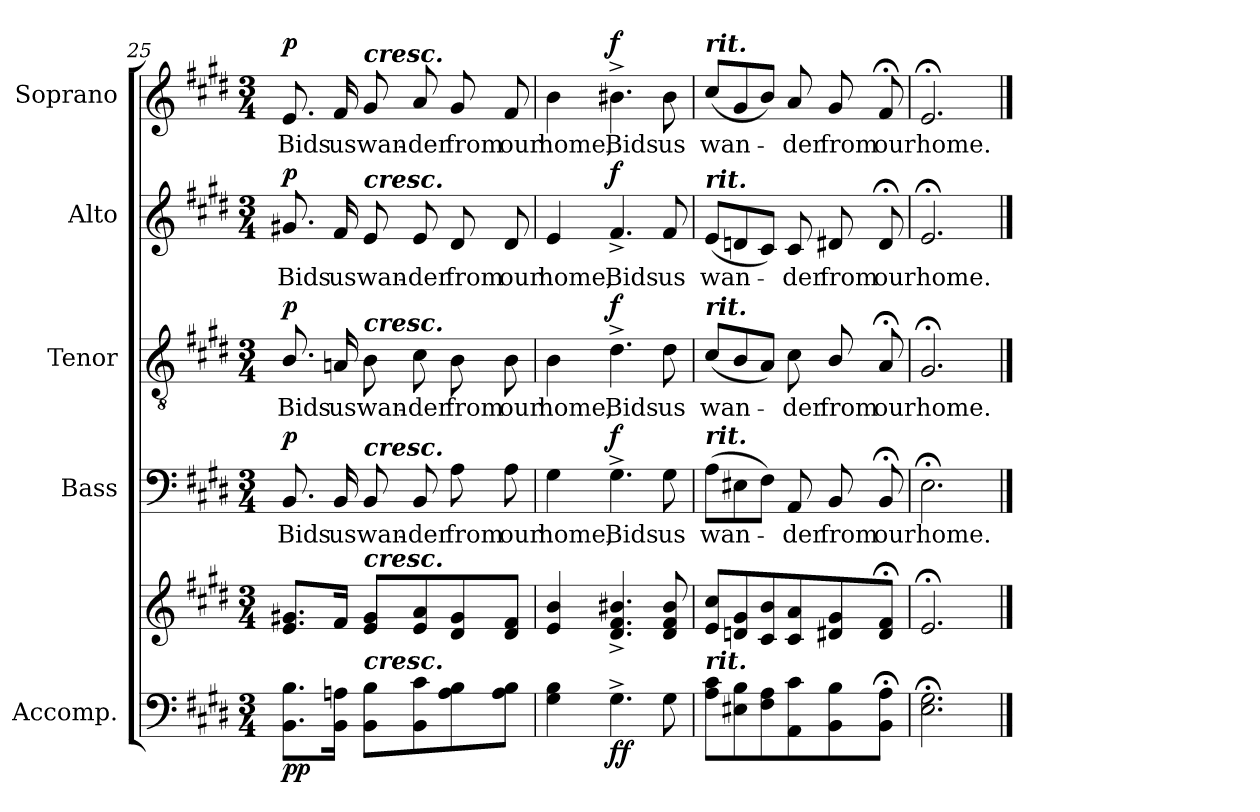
**kern	**kern	**dynam	**kern	**text	**dynam	**kern	**text	**dynam	**kern	**text	**dynam	**kern	**text	**dynam
*part5	*part5	*part5	*part4	*part4	*part4	*part3	*part3	*part3	*part2	*part2	*part2	*part1	*part1	*part1
*staff6	*staff5	*staff5/6	*staff4	*staff4	*staff4	*staff3	*staff3	*staff3	*staff2	*staff2	*staff2	*staff1	*staff1	*staff1
*I"Accomp.	*	*	*I"Bass	*	*	*I"Tenor	*	*	*I"Alto	*	*	*I"Soprano	*	*
*	*	*	*I'B	*	*	*I'T	*	*	*I'A	*	*	*I'S	*	*
!!LO:LB:g=z
*clefF4	*clefG2	*	*clefF4	*	*	*clefGv2	*	*	*clefG2	*	*	*clefG2	*	*
*k[f#c#g#d#]	*k[f#c#g#d#]	*	*k[f#c#g#d#]	*	*	*k[f#c#g#d#]	*	*	*k[f#c#g#d#]	*	*	*k[f#c#g#d#]	*	*
*E:	*E:	*	*E:	*	*	*E:	*	*	*E:	*	*	*E:	*	*
*M3/4	*M3/4	*	*M3/4	*	*	*M3/4	*	*	*M3/4	*	*	*M3/4	*	*
=25	=25	=25	=25	=25	=25	=25	=25	=25	=25	=25	=25	=25	=25	=25
!	!	!LO:DY:b=2	!	!LO:LY:b	!	!	!LO:LY:b	!	!	!LO:LY:b	!	!	!LO:LY:b	!
!	!	!LO:DY:n=1:b	!	!	!LO:DY:b	!	!	!LO:DY:b	!	!	!LO:DY:b	!	!	!LO:DY:b
8.BB 8.BL	8.e 8.g#XL	p p	8.BB	Bids	p	8.B/	Bids	p	8.g#X	Bids	p	8.e	Bids	p
!	!	!	!	!LO:LY:b	!	!	!LO:LY:b	!	!	!LO:LY:b	!	!	!LO:LY:b	!
16BB 16AnJ	16f#J	.	16BB	us	.	16An	us	.	16f#	us	.	16f#	us	.
!	!	!	!	!	!	!	!	!	!	!	!	!LO:TX:a:Bi:t=cresc.	!	!
!	!	!	!	!	!	!	!	!	!LO:TX:a:Bi:t=cresc.	!	!	!	!	!
!	!	!	!	!	!	!LO:TX:a:Bi:t=cresc.	!	!	!	!	!	!	!	!
!	!	!	!LO:TX:a:Bi:t=cresc.	!	!	!	!	!	!	!	!	!	!	!
!	!LO:TX:a:Bi:t=cresc.	!	!	!	!	!	!	!	!	!	!	!	!	!
!LO:TX:a:Bi:t=cresc.	!	!	!	!	!	!	!	!	!	!	!	!	!	!
!	!	!	!	!LO:LY:b	!	!	!LO:LY:b	!	!	!LO:LY:b	!	!	!LO:LY:b	!
8BB 8BL	8e 8g#L	.	8BB	wan-	.	8B	wan-	.	8e	wan-	.	8g#	wan-	.
!	!	!	!	!LO:LY:b	!	!	!LO:LY:b	!	!	!LO:LY:b	!	!	!LO:LY:b	!
8BB 8c#	8e 8a	.	8BB	-der	.	8c#	-der	.	8e	-der	.	8a	-der	.
!	!	!	!	!LO:LY:b	!	!	!LO:LY:b	!	!	!LO:LY:b	!	!	!LO:LY:b	!
8A 8B	8d# 8g#	.	8A	from	.	8B	from	.	8d#	from	.	8g#	from	.
!	!	!	!	!LO:LY:b	!	!	!LO:LY:b	!	!	!LO:LY:b	!	!	!LO:LY:b	!
8A 8BJ	8d# 8f#J	.	8A	our	.	8B	our	.	8d#	our	.	8f#	our	.
=26	=26	=26	=26	=26	=26	=26	=26	=26	=26	=26	=26	=26	=26	=26
!	!	!	!	!LO:LY:b	!	!	!LO:LY:b	!	!	!LO:LY:b	!	!	!LO:LY:b	!
4G# 4B	4e 4b	.	4G#	home,	.	4B	home,	.	4e	home,	.	4b	home,	.
!	!	!LO:DY:b=2	!	!LO:LY:b	!	!	!LO:LY:b	!	!	!LO:LY:b	!	!	!LO:LY:b	!
!	!	!LO:DY:n=1:b	!	!	!LO:DY:b	!	!	!LO:DY:b	!	!	!LO:DY:b	!	!	!LO:DY:b
4.G#^	4.d#^ 4.f#^ 4.b#X^	f f	4.G#^	Bids	f	4.d#^	Bids	f	4.f#^	Bids	f	4.b#X^	Bids	f
!	!	!	!	!LO:LY:b	!	!	!LO:LY:b	!	!	!LO:LY:b	!	!	!LO:LY:b	!
8G#	8d# 8f# 8b#	.	8G#	us	.	8d#	us	.	8f#	us	.	8b#	us	.
=27	=27	=27	=27	=27	=27	=27	=27	=27	=27	=27	=27	=27	=27	=27
!	!	!	!	!	!	!	!	!	!	!	!	!LO:TX:a:Bi:t=rit.	!	!
!	!	!	!	!	!	!	!	!	!LO:TX:a:Bi:t=rit.	!	!	!	!	!
!	!	!	!	!	!	!LO:TX:a:Bi:t=rit.	!	!	!	!	!	!	!	!
!	!	!	!LO:TX:a:Bi:t=rit.	!	!	!	!	!	!	!	!	!	!	!
!LO:TX:a:Bi:t=rit.	!	!	!	!	!	!	!	!	!	!	!	!	!	!
!	!	!	!	!LO:LY:b	!	!	!LO:LY:b	!	!	!LO:LY:b	!	!	!LO:LY:b	!
8A 8c#L	8e 8cc#L	.	(>8AL	wan-	.	(>8c#L	wan-	.	(<8eL	wan-	.	(<8cc#L	wan-	.
8E#X 8B	8dn 8g#	.	8E#X	.	.	8B/	.	.	8dn	.	.	8g#	.	.
8F# 8A	8c#/ 8b/	.	8F#J)	.	.	8AJ)	.	.	8c#J)	.	.	8b/J)	.	.
!	!	!	!	!LO:LY:b	!	!	!LO:LY:b	!	!	!LO:LY:b	!	!	!LO:LY:b	!
8AA 8c#	8c# 8a	.	8AA	der	.	8c#	der	.	8c#	der	.	8a	der	.
!	!	!	!	!LO:LY:b	!	!	!LO:LY:b	!	!	!LO:LY:b	!	!	!LO:LY:b	!
8BB 8B	8d#X 8g#	.	8BB	from	.	8B/	from	.	8d#X	from	.	8g#	from	.
!	!	!	!	!LO:LY:b	!	!	!LO:LY:b	!	!	!LO:LY:b	!	!	!LO:LY:b	!
8BB;< 8A;<J	8d#;< 8f#;<J	.	8BB;<	our	.	8A;<	our	.	8d#;<	our	.	8f#;<	our	.
=28	=28	=28	=28	=28	=28	=28	=28	=28	=28	=28	=28	=28	=28	=28
!	!	!	!	!LO:LY:b	!	!	!LO:LY:b	!	!	!LO:LY:b	!	!	!LO:LY:b	!
2.E;< 2.G#;<	2.e;<	.	2.E;<	home.	.	2.G#;<	home.	.	2.e;<	home.	.	2.e;<	home.	.
==	==	==	==	==	==	==	==	==	==	==	==	==	==	==
*-	*-	*-	*-	*-	*-	*-	*-	*-	*-	*-	*-	*-	*-	*-
